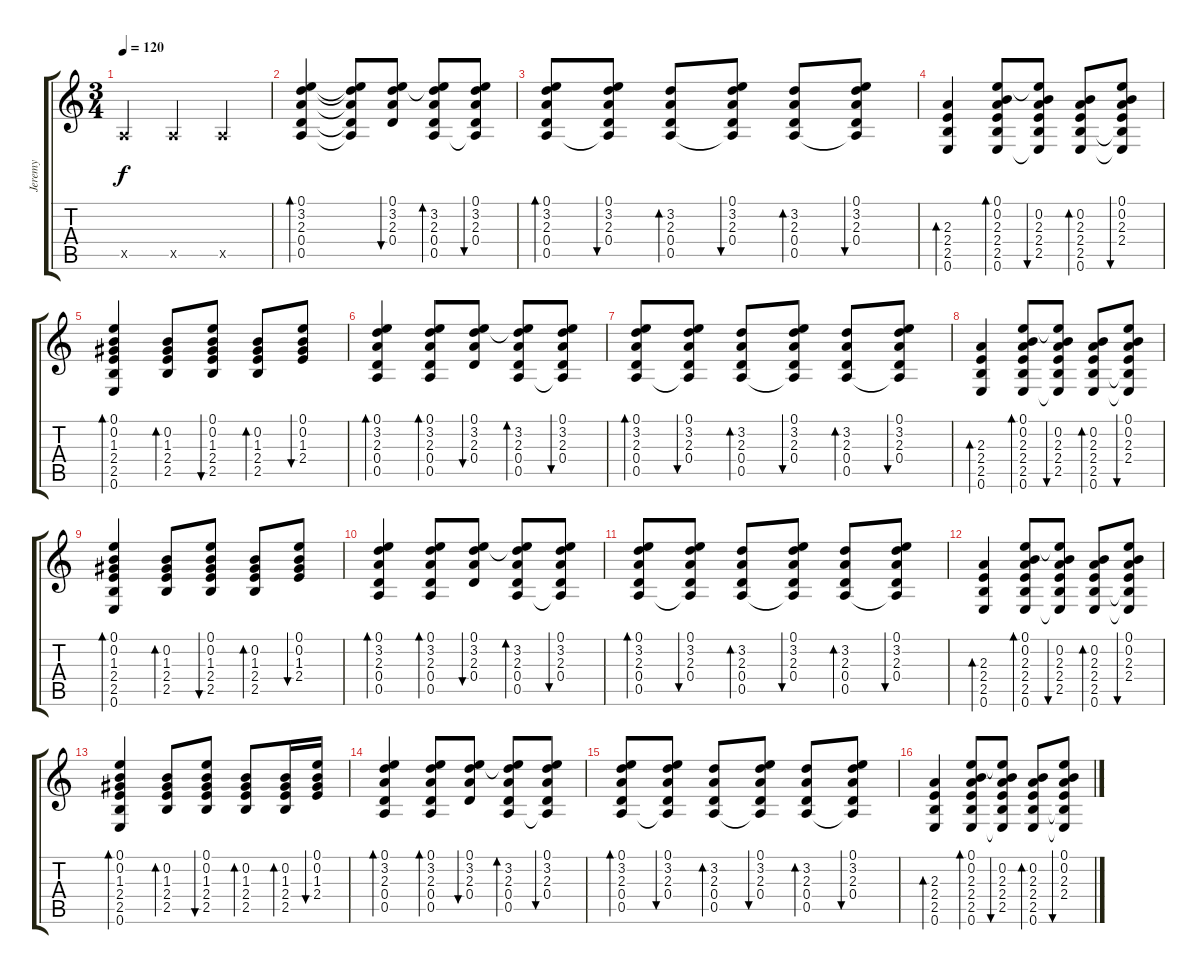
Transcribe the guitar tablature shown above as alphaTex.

\track ("Jeremy" "Jeremy") {instrument acousticguitarsteel}
\staff {score tabs}
\tuning (E4 B3 G3 D3 A2 E2) {hide}
\ts (3 4)
\tempo 120
\clef g2
\ks c
0.5{x}.4{dy f instrument acousticguitarsteel} 0.5{x}.4 0.5{x}.4 |
(0.1 3.2 2.3 0.4 0.5).4{bd 120} (0.1{t} 3.2{t} 2.3{t} 0.4{t} 0.5{t}).8 (0.1 3.2 2.3 0.4).8{bu 30} (0.1{t} 3.2 2.3 0.4 0.5).8{bd 30} (0.1 3.2 2.3 0.4 0.5{t}).8{bu 30} |
(0.1 3.2 2.3 0.4 0.5).8{bd 30} (0.1 3.2 2.3 0.4 0.5{t}).8{bu 30} (3.2 2.3 0.4 0.5).8{bd 30} (0.1 3.2 2.3 0.4 0.5{t}).8{bu 30} (3.2 2.3 0.4 0.5).8{bd 30} (0.1 3.2 2.3 0.4 0.5{t}).8{bu 30} |
(2.3 2.4 2.5 0.6).4{bd 60} (0.1 0.2 2.3 2.4 2.5 0.6).8{bd 30} (0.1{t} 0.2 2.3 2.4 2.5 0.6{t}).8{bu 30} (0.2 2.3 2.4 2.5 0.6).8{bd 30} (0.1 0.2 2.3 2.4 2.5{t} 0.6{t}).8{bu 30} |
(0.1 0.2 1.3 2.4 2.5 0.6).4{bd 30} (0.2 1.3 2.4 2.5).8{bd 30} (0.1 0.2 1.3 2.4 2.5).8{bu 30} (0.2 1.3 2.4 2.5).8{bd 30} (0.1 0.2 1.3 2.4).8{bu 30} |
(0.1 3.2 2.3 0.4 0.5).4{bd 30} (0.1 3.2 2.3 0.4 0.5).8{bd 30} (0.1 3.2 2.3 0.4).8{bu 30} (0.1{t} 3.2 2.3 0.4 0.5).8{bd 30} (0.1 3.2 2.3 0.4 0.5{t}).8{bu 30} |
(0.1 3.2 2.3 0.4 0.5).8{bd 30} (0.1 3.2 2.3 0.4 0.5{t}).8{bu 30} (3.2 2.3 0.4 0.5).8{bd 30} (0.1 3.2 2.3 0.4 0.5{t}).8{bu 30} (3.2 2.3 0.4 0.5).8{bd 30} (0.1 3.2 2.3 0.4 0.5{t}).8{bu 30} |
(2.3 2.4 2.5 0.6).4{bd 60} (0.1 0.2 2.3 2.4 2.5 0.6).8{bd 30} (0.1{t} 0.2 2.3 2.4 2.5 0.6{t}).8{bu 30} (0.2 2.3 2.4 2.5 0.6).8{bd 30} (0.1 0.2 2.3 2.4 2.5{t} 0.6{t}).8{bu 30} |
(0.1 0.2 1.3 2.4 2.5 0.6).4{bd 30} (0.2 1.3 2.4 2.5).8{bd 30} (0.1 0.2 1.3 2.4 2.5).8{bu 30} (0.2 1.3 2.4 2.5).8{bd 30} (0.1 0.2 1.3 2.4).8{bu 30} |
(0.1 3.2 2.3 0.4 0.5).4{bd 30} (0.1 3.2 2.3 0.4 0.5).8{bd 30} (0.1 3.2 2.3 0.4).8{bu 30} (0.1{t} 3.2 2.3 0.4 0.5).8{bd 30} (0.1 3.2 2.3 0.4 0.5{t}).8{bu 30} |
(0.1 3.2 2.3 0.4 0.5).8{bd 30} (0.1 3.2 2.3 0.4 0.5{t}).8{bu 30} (3.2 2.3 0.4 0.5).8{bd 30} (0.1 3.2 2.3 0.4 0.5{t}).8{bu 30} (3.2 2.3 0.4 0.5).8{bd 30} (0.1 3.2 2.3 0.4 0.5{t}).8{bu 30} |
(2.3 2.4 2.5 0.6).4{bd 60} (0.1 0.2 2.3 2.4 2.5 0.6).8{bd 30} (0.1{t} 0.2 2.3 2.4 2.5 0.6{t}).8{bu 30} (0.2 2.3 2.4 2.5 0.6).8{bd 30} (0.1 0.2 2.3 2.4 2.5{t} 0.6{t}).8{bu 30} |
(0.1 0.2 1.3 2.4 2.5 0.6).4{bd 30} (0.2 1.3 2.4 2.5).8{bd 30} (0.1 0.2 1.3 2.4 2.5).8{bu 30} (0.2 1.3 2.4 2.5).8{bd 30} (0.2 1.3 2.4 2.5).16{bd 30} (0.1 0.2 1.3 2.4).16{bu 30} |
(0.1 3.2 2.3 0.4 0.5).4{bd 30} (0.1 3.2 2.3 0.4 0.5).8{bd 30} (0.1 3.2 2.3 0.4).8{bu 30} (0.1{t} 3.2 2.3 0.4 0.5).8{bd 30} (0.1 3.2 2.3 0.4 0.5{t}).8{bu 30} |
(0.1 3.2 2.3 0.4 0.5).8{bd 30} (0.1 3.2 2.3 0.4 0.5{t}).8{bu 30} (3.2 2.3 0.4 0.5).8{bd 30} (0.1 3.2 2.3 0.4 0.5{t}).8{bu 30} (3.2 2.3 0.4 0.5).8{bd 30} (0.1 3.2 2.3 0.4 0.5{t}).8{bu 30} |
(2.3 2.4 2.5 0.6).4{bd 60} (0.1 0.2 2.3 2.4 2.5 0.6).8{bd 30} (0.1{t} 0.2 2.3 2.4 2.5 0.6{t}).8{bu 30} (0.2 2.3 2.4 2.5 0.6).8{bd 30} (0.1 0.2 2.3 2.4 2.5{t} 0.6{t}).8{bu 30}
